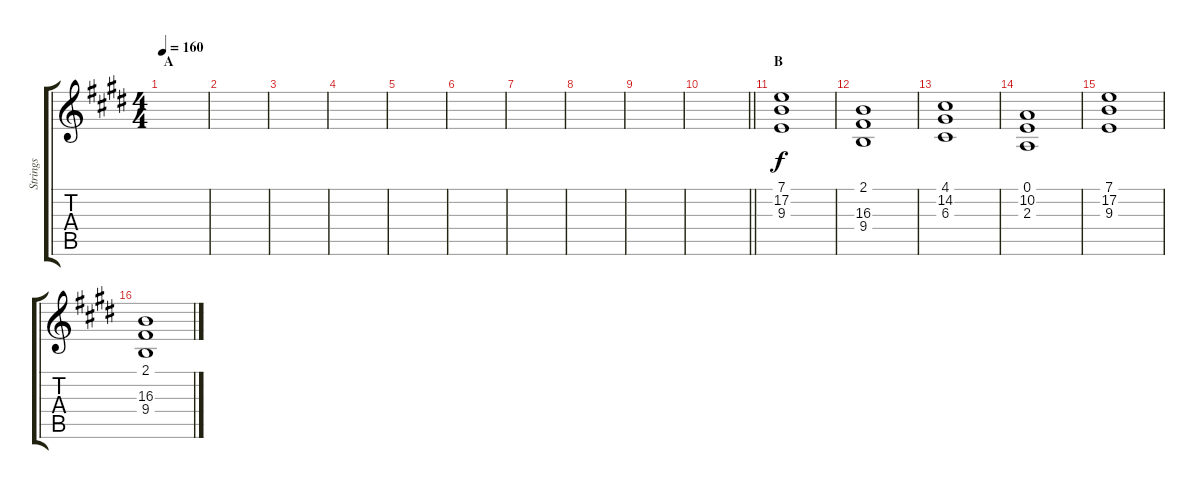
\track ("Strings" "Strings") {instrument stringensemble1}
\staff {score tabs}
\tuning (E4 B3 G3 D3 A2 E2) {hide}
\ts (4 4)
\section ("" "A")
\tempo 160
\clef g2
\ks e
|
|
|
|
|
|
|
|
|
\barLineRight lightlight
|
\section ("" "B")
(7.1 17.2 9.3).1 |
(2.1 16.3 9.4).1 |
(4.1 14.2 6.3).1 |
(0.1 10.2 2.3).1 |
(7.1 17.2 9.3).1 |
(2.1 16.3 9.4).1
